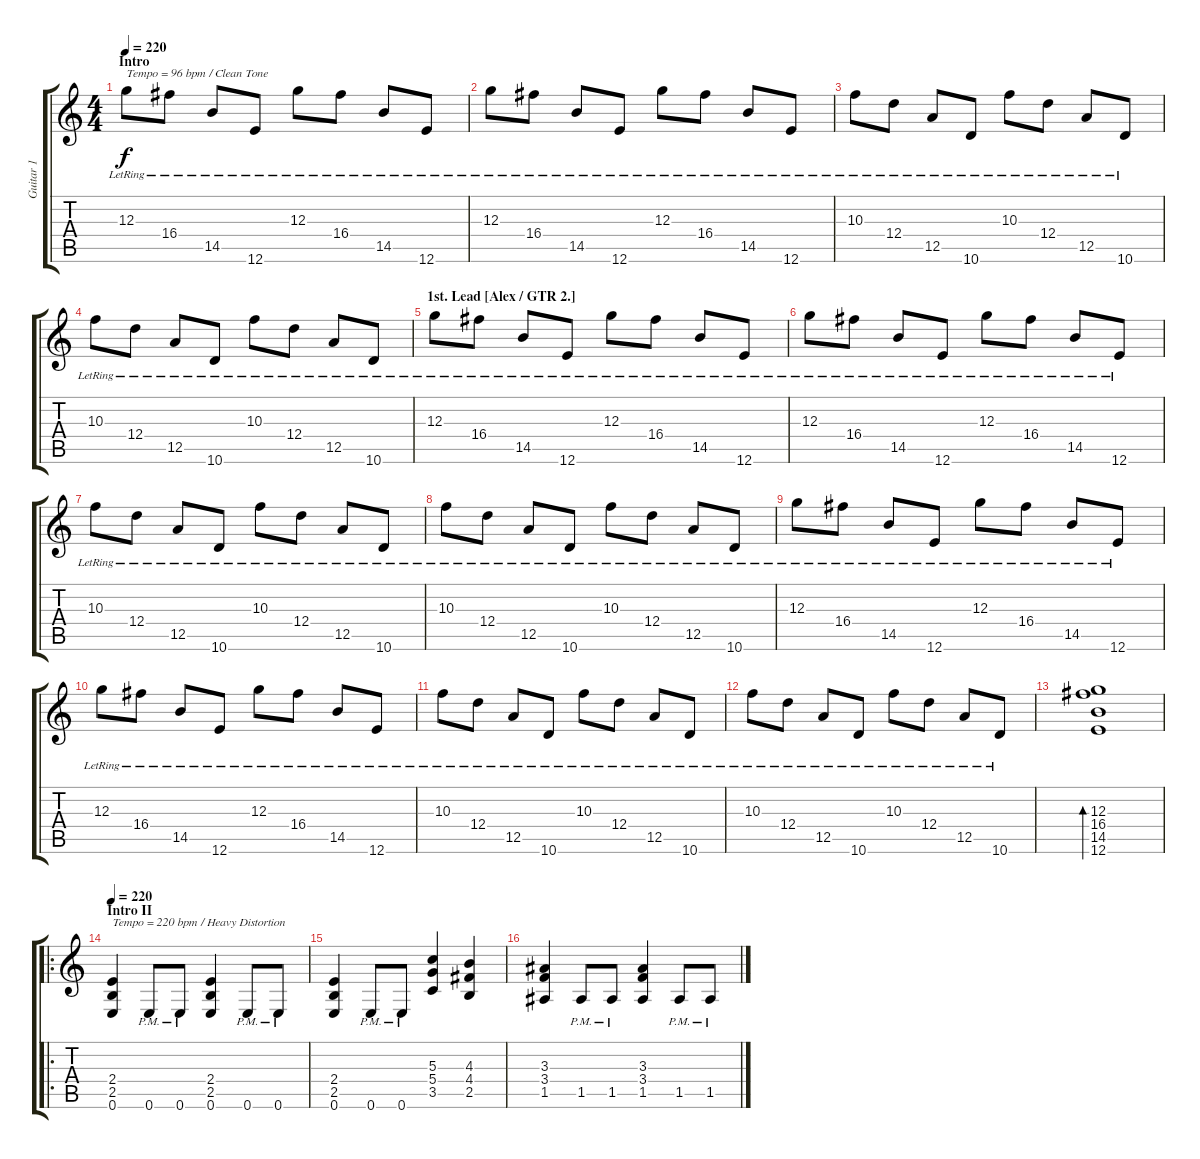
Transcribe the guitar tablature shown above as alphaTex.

\track ("Guitar 1" "Guitar 1") {instrument distortionguitar}
\staff {score tabs}
\tuning (E4 B3 G3 D3 A2 E2) {hide}
\ts (4 4)
\section ("" "Intro")
\tempo 220
\tempo 96
\tempo 220
\clef g2
\ks c
12.3{lr}.8{txt "Tempo = 96 bpm / Clean Tone" dy f instrument electricguitarjazz} 16.4{lr}.8 14.5{lr}.8 12.6{lr}.8 12.3{lr}.8 16.4{lr}.8 14.5{lr}.8 12.6{lr}.8 |
12.3{lr}.8 16.4{lr}.8 14.5{lr}.8 12.6{lr}.8 12.3{lr}.8 16.4{lr}.8 14.5{lr}.8 12.6{lr}.8 |
10.3{lr}.8 12.4{lr}.8 12.5{lr}.8 10.6{lr}.8 10.3{lr}.8 12.4{lr}.8 12.5{lr}.8 10.6{lr}.8 |
10.3{lr}.8 12.4{lr}.8 12.5{lr}.8 10.6{lr}.8 10.3{lr}.8 12.4{lr}.8 12.5{lr}.8 10.6{lr}.8 |
\section ("" "1st. Lead [Alex / GTR 2.]")
12.3{lr}.8 16.4{lr}.8 14.5{lr}.8 12.6{lr}.8 12.3{lr}.8 16.4{lr}.8 14.5{lr}.8 12.6{lr}.8 |
12.3{lr}.8 16.4{lr}.8 14.5{lr}.8 12.6{lr}.8 12.3{lr}.8 16.4{lr}.8 14.5{lr}.8 12.6{lr}.8 |
10.3{lr}.8 12.4{lr}.8 12.5{lr}.8 10.6{lr}.8 10.3{lr}.8 12.4{lr}.8 12.5{lr}.8 10.6{lr}.8 |
10.3{lr}.8 12.4{lr}.8 12.5{lr}.8 10.6{lr}.8 10.3{lr}.8 12.4{lr}.8 12.5{lr}.8 10.6{lr}.8 |
12.3{lr}.8 16.4{lr}.8 14.5{lr}.8 12.6{lr}.8 12.3{lr}.8 16.4{lr}.8 14.5{lr}.8 12.6{lr}.8 |
12.3{lr}.8 16.4{lr}.8 14.5{lr}.8 12.6{lr}.8 12.3{lr}.8 16.4{lr}.8 14.5{lr}.8 12.6{lr}.8 |
10.3{lr}.8 12.4{lr}.8 12.5{lr}.8 10.6{lr}.8 10.3{lr}.8 12.4{lr}.8 12.5{lr}.8 10.6{lr}.8 |
10.3{lr}.8 12.4{lr}.8 12.5{lr}.8 10.6{lr}.8 10.3{lr}.8 12.4{lr}.8 12.5{lr}.8 10.6{lr}.8 |
(12.3 16.4 14.5 12.6).1{bd 480} |
\ro
\section ("" "Intro II")
\tempo 220
(2.4 2.5 0.6).4{txt "Tempo = 220 bpm / Heavy Distortion" instrument distortionguitar} 0.6{pm}.8 0.6{pm}.8 (2.4 2.5 0.6).4 0.6{pm}.8 0.6{pm}.8 |
(2.4 2.5 0.6).4 0.6{pm}.8 0.6{pm}.8 (5.3 5.4 3.5).4 (4.3 4.4 2.5).4 |
(3.3 3.4 1.5).4 1.5{pm}.8 1.5{pm}.8 (3.3 3.4 1.5).4 1.5{pm}.8 1.5{pm}.8
